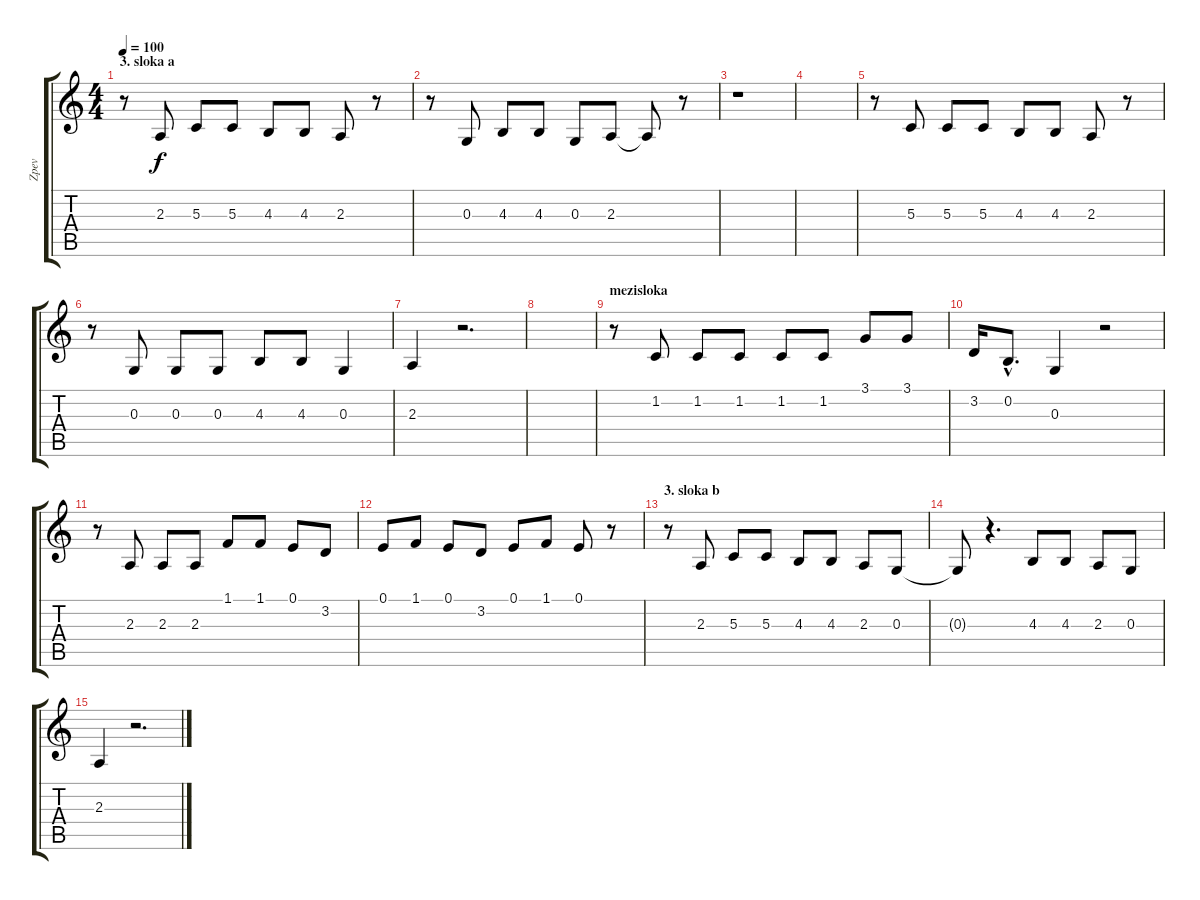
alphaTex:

\track ("Zpev" "Zpev") {instrument flute}
\staff {score tabs}
\tuning (E4 B3 G3 D3 A2 E2) {hide}
\ts (4 4)
\section ("" "3. sloka a")
\tempo 100
\clef g2
\ks c
r.8{dy f} 2.3.8 5.3.8 5.3.8 4.3.8 4.3.8 2.3.8 r.8 |
r.8 0.3.8 4.3.8 4.3.8 0.3.8 2.3.8 2.3{t}.8 r.8 |
r.1 |
|
r.8 5.3.8 5.3.8 5.3.8 4.3.8 4.3.8 2.3.8 r.8 |
r.8 0.3.8 0.3.8 0.3.8 4.3.8 4.3.8 0.3.4 |
2.3.4 r.2{d} |
|
\section ("" "mezisloka")
r.8 1.2.8 1.2.8 1.2.8 1.2.8 1.2.8 3.1.8 3.1.8 |
3.2.16 0.2{hac}.8{d} 0.3.4 r.2 |
r.8 2.3.8 2.3.8 2.3.8 1.1.8 1.1.8 0.1.8 3.2.8 |
0.1.8 1.1.8 0.1.8 3.2.8 0.1.8 1.1.8 0.1.8 r.8 |
\section ("" "3. sloka b")
r.8 2.3.8 5.3.8 5.3.8 4.3.8 4.3.8 2.3.8 0.3.8 |
0.3{t}.8 r.4{d} 4.3.8 4.3.8 2.3.8 0.3.8 |
2.3.4 r.2{d}
